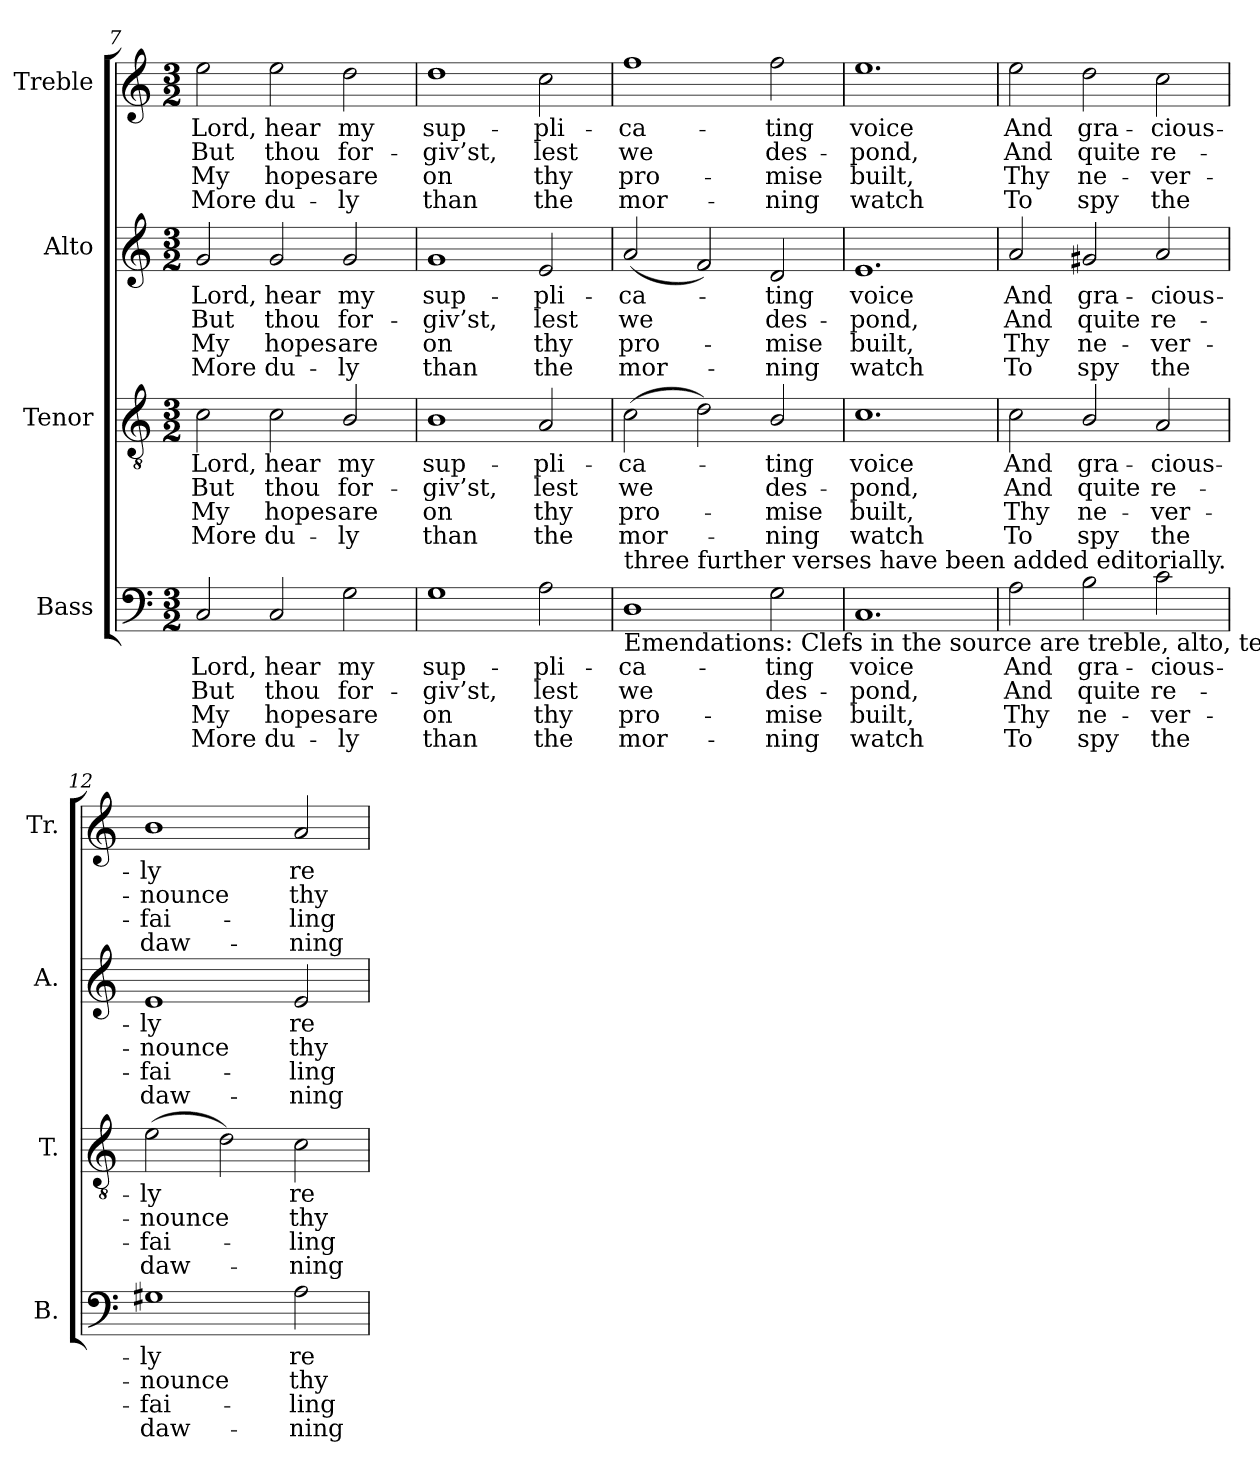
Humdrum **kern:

**kern	**text	**text	**text	**text	**kern	**text	**text	**text	**text	**kern	**text	**text	**text	**text	**kern	**text	**text	**text	**text
*part4	*part4	*part4	*part4	*part4	*part3	*part3	*part3	*part3	*part3	*part2	*part2	*part2	*part2	*part2	*part1	*part1	*part1	*part1	*part1
*staff4	*staff4	*staff4	*staff4	*staff4	*staff3	*staff3	*staff3	*staff3	*staff3	*staff2	*staff2	*staff2	*staff2	*staff2	*staff1	*staff1	*staff1	*staff1	*staff1
*I"Bass	*	*	*	*	*I"Tenor	*	*	*	*	*I"Alto	*	*	*	*	*I"Treble	*	*	*	*
*I'B.	*	*	*	*	*I'T.	*	*	*	*	*I'A.	*	*	*	*	*I'Tr.	*	*	*	*
*clefF4	*	*	*	*	*clefGv2	*	*	*	*	*clefG2	*	*	*	*	*clefG2	*	*	*	*
*	*	*	*	*	*ITrd7c12	*	*	*	*	*	*	*	*	*	*	*	*	*	*
*k[]	*	*	*	*	*k[]	*	*	*	*	*k[]	*	*	*	*	*k[]	*	*	*	*
*a:	*	*	*	*	*a:	*	*	*	*	*a:	*	*	*	*	*a:	*	*	*	*
*M3/2	*	*	*	*	*M3/2	*	*	*	*	*M3/2	*	*	*	*	*M3/2	*	*	*	*
=7	=7	=7	=7	=7	=7	=7	=7	=7	=7	=7	=7	=7	=7	=7	=7	=7	=7	=7	=7
!	!LO:LY:b:color=#000000	!LO:LY:b:color=#000000	!LO:LY:b:color=#000000	!LO:LY:b:color=#000000	!	!	!	!	!	!	!	!	!	!	!	!	!	!	!
!	!	!	!	!	!	!LO:LY:b:color=#000000	!LO:LY:b:color=#000000	!LO:LY:b:color=#000000	!LO:LY:b:color=#000000	!	!	!	!	!	!	!	!	!	!
!	!	!	!	!	!	!	!	!	!	!	!LO:LY:b:color=#000000	!LO:LY:b:color=#000000	!LO:LY:b:color=#000000	!LO:LY:b:color=#000000	!	!	!	!	!
!	!	!	!	!	!	!	!	!	!	!	!	!	!	!	!	!LO:LY:b:color=#000000	!LO:LY:b:color=#000000	!LO:LY:b:color=#000000	!LO:LY:b:color=#000000
2Ci/	Lord,	But	My	More	2Ci\	Lord,	But	My	More	2gi/	Lord,	But	My	More	2eei\	Lord,	But	My	More
!	!LO:LY:b:color=#000000	!LO:LY:b:color=#000000	!LO:LY:b:color=#000000	!LO:LY:b:color=#000000	!	!	!	!	!	!	!	!	!	!	!	!	!	!	!
!	!	!	!	!	!	!LO:LY:b:color=#000000	!LO:LY:b:color=#000000	!LO:LY:b:color=#000000	!LO:LY:b:color=#000000	!	!	!	!	!	!	!	!	!	!
!	!	!	!	!	!	!	!	!	!	!	!LO:LY:b:color=#000000	!LO:LY:b:color=#000000	!LO:LY:b:color=#000000	!LO:LY:b:color=#000000	!	!	!	!	!
!	!	!	!	!	!	!	!	!	!	!	!	!	!	!	!	!LO:LY:b:color=#000000	!LO:LY:b:color=#000000	!LO:LY:b:color=#000000	!LO:LY:b:color=#000000
2Ci/	hear	thou	hopes	du-	2Ci\	hear	thou	hopes	du-	2gi/	hear	thou	hopes	du-	2eei\	hear	thou	hopes	du-
!	!LO:LY:b:color=#000000	!LO:LY:b:color=#000000	!LO:LY:b:color=#000000	!LO:LY:b:color=#000000	!	!	!	!	!	!	!	!	!	!	!	!	!	!	!
!	!	!	!	!	!	!LO:LY:b:color=#000000	!LO:LY:b:color=#000000	!LO:LY:b:color=#000000	!LO:LY:b:color=#000000	!	!	!	!	!	!	!	!	!	!
!	!	!	!	!	!	!	!	!	!	!	!LO:LY:b:color=#000000	!LO:LY:b:color=#000000	!LO:LY:b:color=#000000	!LO:LY:b:color=#000000	!	!	!	!	!
!	!	!	!	!	!	!	!	!	!	!	!	!	!	!	!	!LO:LY:b:color=#000000	!LO:LY:b:color=#000000	!LO:LY:b:color=#000000	!LO:LY:b:color=#000000
2Gi\	my	for-	-are	ly	2BBi/	my	for-	-are	ly	2gi/	my	for-	-are	ly	2ddi\	my	for-	-are	ly
=8	=8	=8	=8	=8	=8	=8	=8	=8	=8	=8	=8	=8	=8	=8	=8	=8	=8	=8	=8
!	!LO:LY:b:color=#000000	!LO:LY:b:color=#000000	!LO:LY:b:color=#000000	!LO:LY:b:color=#000000	!	!	!	!	!	!	!	!	!	!	!	!	!	!	!
!	!	!	!	!	!	!LO:LY:b:color=#000000	!LO:LY:b:color=#000000	!LO:LY:b:color=#000000	!LO:LY:b:color=#000000	!	!	!	!	!	!	!	!	!	!
!	!	!	!	!	!	!	!	!	!	!	!LO:LY:b:color=#000000	!LO:LY:b:color=#000000	!LO:LY:b:color=#000000	!LO:LY:b:color=#000000	!	!	!	!	!
!	!	!	!	!	!	!	!	!	!	!	!	!	!	!	!	!LO:LY:b:color=#000000	!LO:LY:b:color=#000000	!LO:LY:b:color=#000000	!LO:LY:b:color=#000000
1Gi	sup-	-giv’st,	on	than	1BBi	sup-	-giv’st,	on	than	1gi	sup-	-giv’st,	on	than	1ddi	sup-	-giv’st,	on	than
!	!LO:LY:b:color=#000000	!LO:LY:b:color=#000000	!LO:LY:b:color=#000000	!LO:LY:b:color=#000000	!	!	!	!	!	!	!	!	!	!	!	!	!	!	!
!	!	!	!	!	!	!LO:LY:b:color=#000000	!LO:LY:b:color=#000000	!LO:LY:b:color=#000000	!LO:LY:b:color=#000000	!	!	!	!	!	!	!	!	!	!
!	!	!	!	!	!	!	!	!	!	!	!LO:LY:b:color=#000000	!LO:LY:b:color=#000000	!LO:LY:b:color=#000000	!LO:LY:b:color=#000000	!	!	!	!	!
!	!	!	!	!	!	!	!	!	!	!	!	!	!	!	!	!LO:LY:b:color=#000000	!LO:LY:b:color=#000000	!LO:LY:b:color=#000000	!LO:LY:b:color=#000000
2Ai\	-pli-	lest	thy	the	2AAi/	-pli-	lest	thy	the	2ei/	-pli-	lest	thy	the	2cci\	-pli-	lest	thy	the
!!LO:LB:g=z
=9	=9	=9	=9	=9	=9	=9	=9	=9	=9	=9	=9	=9	=9	=9	=9	=9	=9	=9	=9
!	!LO:LY:b:color=#000000	!LO:LY:b:color=#000000	!LO:LY:b:color=#000000	!LO:LY:b:color=#000000	!	!	!	!	!	!	!	!	!	!	!	!	!	!	!
!	!	!	!	!	!	!LO:LY:b:color=#000000	!LO:LY:b:color=#000000	!LO:LY:b:color=#000000	!LO:LY:b:color=#000000	!	!	!	!	!	!	!	!	!	!
!	!	!	!	!	!	!	!	!	!	!	!LO:LY:b:color=#000000	!LO:LY:b:color=#000000	!LO:LY:b:color=#000000	!LO:LY:b:color=#000000	!	!	!	!	!
!LO:TX:b:t=Emendations&colon; Clefs in the source are treble, alto, tenor and bass. The first verse only of the text is given in the source&colon;	!	!	!	!	!	!	!	!	!	!	!	!	!	!	!	!	!	!	!
!LO:TX:t=three further verses have been added editorially.	!	!	!	!	!	!	!	!	!	!	!	!	!	!	!	!	!	!	!
!	!	!	!	!	!	!	!	!	!	!	!	!	!	!	!	!LO:LY:b:color=#000000	!LO:LY:b:color=#000000	!LO:LY:b:color=#000000	!LO:LY:b:color=#000000
1Di	-ca-	we	pro-	-mor-	(2Ci\	-ca-	we	pro-	-mor-	(2ai/	-ca-	we	pro-	-mor-	1ffi	-ca-	we	pro-	-mor-
.	.	.	.	.	2Di\)	.	.	.	.	2fi/)	.	.	.	.	.	.	.	.	.
!	!LO:LY:b:color=#000000	!LO:LY:b:color=#000000	!LO:LY:b:color=#000000	!LO:LY:b:color=#000000	!	!	!	!	!	!	!	!	!	!	!	!	!	!	!
!	!	!	!	!	!	!LO:LY:b:color=#000000	!LO:LY:b:color=#000000	!LO:LY:b:color=#000000	!LO:LY:b:color=#000000	!	!	!	!	!	!	!	!	!	!
!	!	!	!	!	!	!	!	!	!	!	!LO:LY:b:color=#000000	!LO:LY:b:color=#000000	!LO:LY:b:color=#000000	!LO:LY:b:color=#000000	!	!	!	!	!
!	!	!	!	!	!	!	!	!	!	!	!	!	!	!	!	!LO:LY:b:color=#000000	!LO:LY:b:color=#000000	!LO:LY:b:color=#000000	!LO:LY:b:color=#000000
2Gi\	-ting	des-	-mise	ning	2BBi/	-ting	des-	-mise	ning	2di/	-ting	des-	-mise	ning	2ffi\	-ting	des-	-mise	ning
=10	=10	=10	=10	=10	=10	=10	=10	=10	=10	=10	=10	=10	=10	=10	=10	=10	=10	=10	=10
!	!LO:LY:b:color=#000000	!LO:LY:b:color=#000000	!LO:LY:b:color=#000000	!LO:LY:b:color=#000000	!	!	!	!	!	!	!	!	!	!	!	!	!	!	!
!	!	!	!	!	!	!LO:LY:b:color=#000000	!LO:LY:b:color=#000000	!LO:LY:b:color=#000000	!LO:LY:b:color=#000000	!	!	!	!	!	!	!	!	!	!
!	!	!	!	!	!	!	!	!	!	!	!LO:LY:b:color=#000000	!LO:LY:b:color=#000000	!LO:LY:b:color=#000000	!LO:LY:b:color=#000000	!	!	!	!	!
!	!	!	!	!	!	!	!	!	!	!	!	!	!	!	!	!LO:LY:b:color=#000000	!LO:LY:b:color=#000000	!LO:LY:b:color=#000000	!LO:LY:b:color=#000000
1.Ci	voice	-pond,	built,	watch	1.Ci	voice	-pond,	built,	watch	1.ei	voice	-pond,	built,	watch	1.eei	voice	-pond,	built,	watch
=11	=11	=11	=11	=11	=11	=11	=11	=11	=11	=11	=11	=11	=11	=11	=11	=11	=11	=11	=11
!	!LO:LY:b:color=#000000	!LO:LY:b:color=#000000	!LO:LY:b:color=#000000	!LO:LY:b:color=#000000	!	!	!	!	!	!	!	!	!	!	!	!	!	!	!
!	!	!	!	!	!	!LO:LY:b:color=#000000	!LO:LY:b:color=#000000	!LO:LY:b:color=#000000	!LO:LY:b:color=#000000	!	!	!	!	!	!	!	!	!	!
!	!	!	!	!	!	!	!	!	!	!	!LO:LY:b:color=#000000	!LO:LY:b:color=#000000	!LO:LY:b:color=#000000	!LO:LY:b:color=#000000	!	!	!	!	!
!	!	!	!	!	!	!	!	!	!	!	!	!	!	!	!	!LO:LY:b:color=#000000	!LO:LY:b:color=#000000	!LO:LY:b:color=#000000	!LO:LY:b:color=#000000
2Ai\	And	And	Thy	To	2Ci\	And	And	Thy	To	2ai/	And	And	Thy	To	2eei\	And	And	Thy	To
!	!LO:LY:b:color=#000000	!LO:LY:b:color=#000000	!LO:LY:b:color=#000000	!LO:LY:b:color=#000000	!	!	!	!	!	!	!	!	!	!	!	!	!	!	!
!	!	!	!	!	!	!LO:LY:b:color=#000000	!LO:LY:b:color=#000000	!LO:LY:b:color=#000000	!LO:LY:b:color=#000000	!	!	!	!	!	!	!	!	!	!
!	!	!	!	!	!	!	!	!	!	!	!LO:LY:b:color=#000000	!LO:LY:b:color=#000000	!LO:LY:b:color=#000000	!LO:LY:b:color=#000000	!	!	!	!	!
!	!	!	!	!	!	!	!	!	!	!	!	!	!	!	!	!LO:LY:b:color=#000000	!LO:LY:b:color=#000000	!LO:LY:b:color=#000000	!LO:LY:b:color=#000000
2Bi\	gra-	quite	ne-	-spy	2BBi/	gra-	quite	ne-	-spy	2g#Xi/	gra-	quite	ne-	-spy	2ddi\	gra-	quite	ne-	-spy
!	!LO:LY:b:color=#000000	!LO:LY:b:color=#000000	!LO:LY:b:color=#000000	!LO:LY:b:color=#000000	!	!	!	!	!	!	!	!	!	!	!	!	!	!	!
!	!	!	!	!	!	!LO:LY:b:color=#000000	!LO:LY:b:color=#000000	!LO:LY:b:color=#000000	!LO:LY:b:color=#000000	!	!	!	!	!	!	!	!	!	!
!	!	!	!	!	!	!	!	!	!	!	!LO:LY:b:color=#000000	!LO:LY:b:color=#000000	!LO:LY:b:color=#000000	!LO:LY:b:color=#000000	!	!	!	!	!
!	!	!	!	!	!	!	!	!	!	!	!	!	!	!	!	!LO:LY:b:color=#000000	!LO:LY:b:color=#000000	!LO:LY:b:color=#000000	!LO:LY:b:color=#000000
2ci\	-cious-	re-	ver-	-the	2AAi/	-cious-	re-	ver-	-the	2ai/	-cious-	re-	ver-	-the	2cci\	-cious-	re-	ver-	-the
=12	=12	=12	=12	=12	=12	=12	=12	=12	=12	=12	=12	=12	=12	=12	=12	=12	=12	=12	=12
!	!LO:LY:b:color=#000000	!LO:LY:b:color=#000000	!LO:LY:b:color=#000000	!LO:LY:b:color=#000000	!	!	!	!	!	!	!	!	!	!	!	!	!	!	!
!	!	!	!	!	!	!LO:LY:b:color=#000000	!LO:LY:b:color=#000000	!LO:LY:b:color=#000000	!LO:LY:b:color=#000000	!	!	!	!	!	!	!	!	!	!
!	!	!	!	!	!	!	!	!	!	!	!LO:LY:b:color=#000000	!LO:LY:b:color=#000000	!LO:LY:b:color=#000000	!LO:LY:b:color=#000000	!	!	!	!	!
!	!	!	!	!	!	!	!	!	!	!	!	!	!	!	!	!LO:LY:b:color=#000000	!LO:LY:b:color=#000000	!LO:LY:b:color=#000000	!LO:LY:b:color=#000000
1G#Xi	-ly	-nounce	fai-	-daw-	(2Ei\	-ly	-nounce	fai-	-daw-	1ei	-ly	-nounce	fai-	-daw-	1bi	-ly	-nounce	fai-	-daw-
.	.	.	.	.	2Di\)	.	.	.	.	.	.	.	.	.	.	.	.	.	.
!	!LO:LY:b:color=#000000	!LO:LY:b:color=#000000	!LO:LY:b:color=#000000	!LO:LY:b:color=#000000	!	!	!	!	!	!	!	!	!	!	!	!	!	!	!
!	!	!	!	!	!	!LO:LY:b:color=#000000	!LO:LY:b:color=#000000	!LO:LY:b:color=#000000	!LO:LY:b:color=#000000	!	!	!	!	!	!	!	!	!	!
!	!	!	!	!	!	!	!	!	!	!	!LO:LY:b:color=#000000	!LO:LY:b:color=#000000	!LO:LY:b:color=#000000	!LO:LY:b:color=#000000	!	!	!	!	!
!	!	!	!	!	!	!	!	!	!	!	!	!	!	!	!	!LO:LY:b:color=#000000	!LO:LY:b:color=#000000	!LO:LY:b:color=#000000	!LO:LY:b:color=#000000
2Ai\	re-	thy	-ling	ning	2Ci\	re-	thy	-ling	ning	2ei/	re-	thy	-ling	ning	2ai/	re-	thy	-ling	ning
=	=	=	=	=	=	=	=	=	=	=	=	=	=	=	=	=	=	=	=
*-	*-	*-	*-	*-	*-	*-	*-	*-	*-	*-	*-	*-	*-	*-	*-	*-	*-	*-	*-
